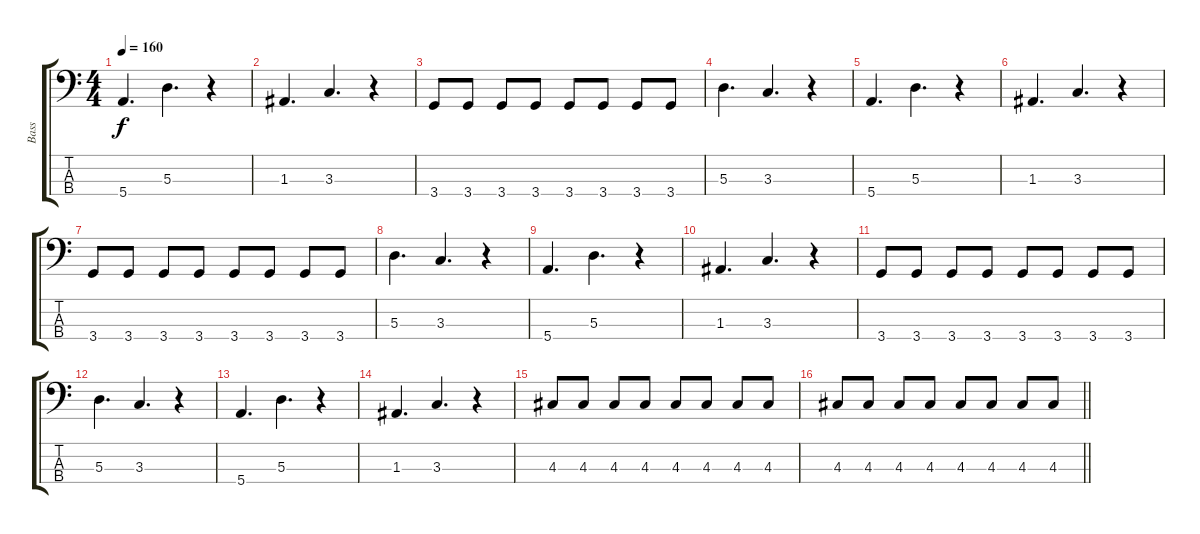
\track ("Bass" "Bass") {instrument electricbassfinger}
\staff {score tabs}
\tuning (G2 D2 A1 E1) {hide}
\ts (4 4)
\tempo 160
\clef f4
\ks c
5.4.4{d dy f} 5.3.4{d} r.4 |
1.3.4{d} 3.3.4{d} r.4 |
3.4.8 3.4.8 3.4.8 3.4.8 3.4.8 3.4.8 3.4.8 3.4.8 |
5.3.4{d} 3.3.4{d} r.4 |
5.4.4{d} 5.3.4{d} r.4 |
1.3.4{d} 3.3.4{d} r.4 |
3.4.8 3.4.8 3.4.8 3.4.8 3.4.8 3.4.8 3.4.8 3.4.8 |
5.3.4{d} 3.3.4{d} r.4 |
5.4.4{d} 5.3.4{d} r.4 |
1.3.4{d} 3.3.4{d} r.4 |
3.4.8 3.4.8 3.4.8 3.4.8 3.4.8 3.4.8 3.4.8 3.4.8 |
5.3.4{d} 3.3.4{d} r.4 |
5.4.4{d} 5.3.4{d} r.4 |
1.3.4{d} 3.3.4{d} r.4 |
4.3.8 4.3.8 4.3.8 4.3.8 4.3.8 4.3.8 4.3.8 4.3.8 |
\barLineRight lightlight
4.3.8 4.3.8 4.3.8 4.3.8 4.3.8 4.3.8 4.3.8 4.3.8
